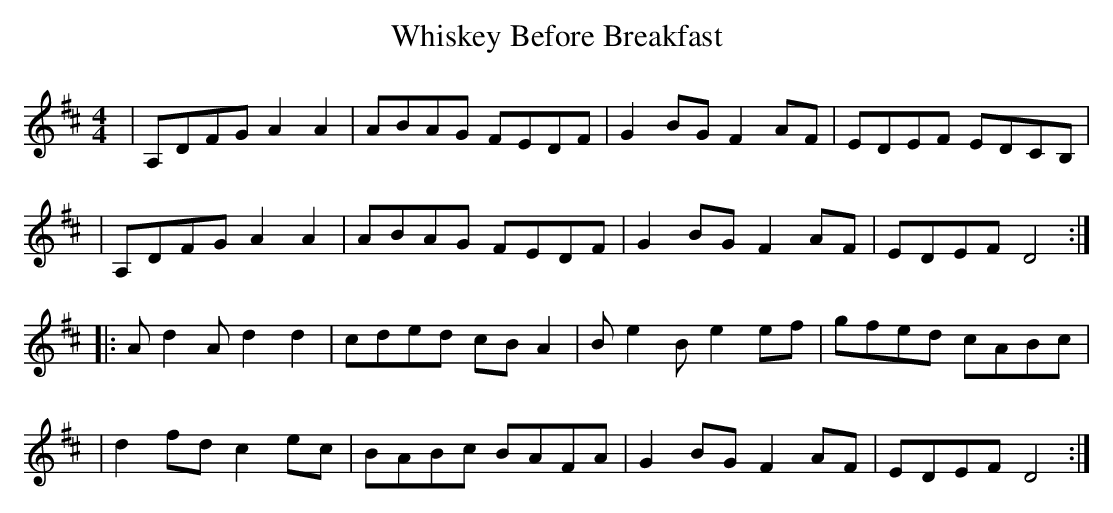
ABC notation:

X:1
T:Whiskey Before Breakfast
M:4/4
L:1/8
K:D
| A,DFG A2 A2 | ABAG FEDF | G2 BG F2 AF | EDEF EDCB, |
| A,DFG A2 A2 | ABAG FEDF | G2 BG F2 AF | EDEF D4 :|
|: A d2 A d2 d2 | cded cB A2 | B e2 B e2 ef | gfed cABc |
| d2 fd c2 ec | BABc BAFA | G2 BG F2 AF | EDEF D4 :|
